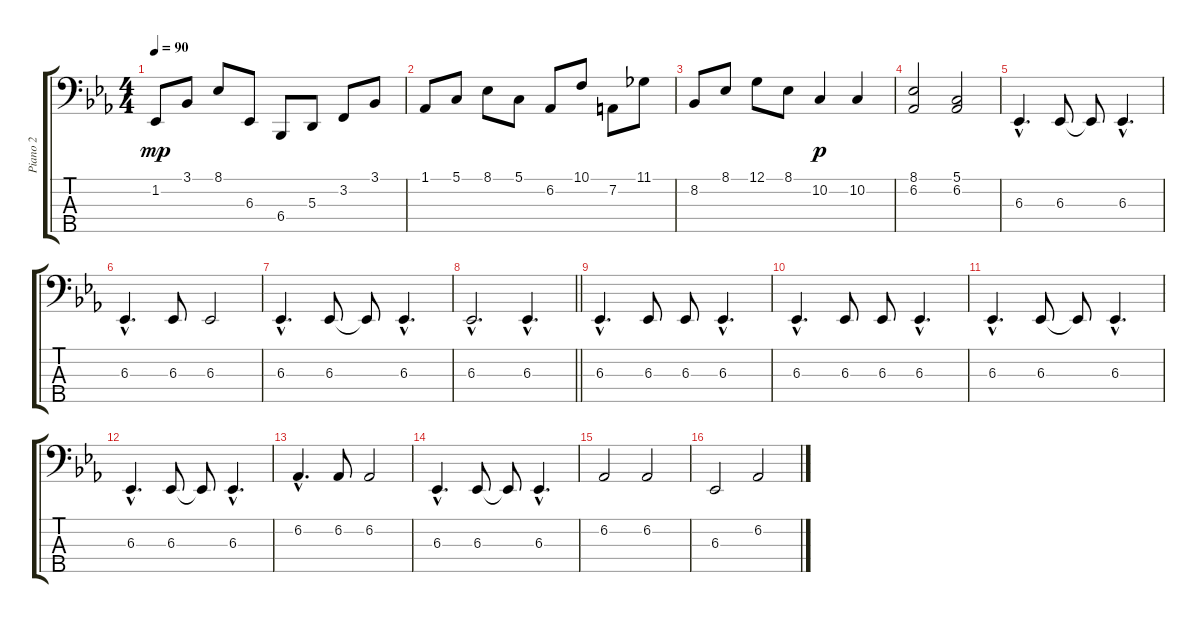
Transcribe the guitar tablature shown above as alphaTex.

\track ("Piano 2" "Piano 2") {instrument brightacousticpiano}
\staff {score tabs}
\tuning (G2 D2 A1 E1 B0) {hide}
\ts (4 4)
\tempo 90
\clef f4
\ks eb
1.2.8{dy mp instrument brightacousticpiano} 3.1.8 8.1.8 6.3.8 6.4.8 5.3.8 3.2.8 3.1.8 |
1.1.8 5.1.8 8.1.8 5.1.8 6.2.8 10.1.8 7.2.8 11.1.8 |
8.2.8 8.1.8 12.1.8 8.1.8 10.2.4{dy p} 10.2.4 |
(8.1 6.2).2 (5.1 6.2).2 |
6.3{hac}.4{d} 6.3.8 6.3{t}.8 6.3{hac}.4{d} |
6.3{hac}.4{d} 6.3.8 6.3.2 |
6.3{hac}.4{d} 6.3.8 6.3{t}.8 6.3{hac}.4{d} |
\barLineRight lightlight
6.3{hac}.2{d} 6.3{hac}.4{d} |
6.3{hac}.4{d} 6.3.8 6.3.8 6.3{hac}.4{d} |
6.3{hac}.4{d} 6.3.8 6.3.8 6.3{hac}.4{d} |
6.3{hac}.4{d} 6.3.8 6.3{t}.8 6.3{hac}.4{d} |
6.3{hac}.4{d} 6.3.8 6.3{t}.8 6.3{hac}.4{d} |
6.2{hac}.4{d} 6.2.8 6.2.2 |
6.3{hac}.4{d} 6.3.8 6.3{t}.8 6.3{hac}.4{d} |
6.2.2 6.2.2 |
6.3.2 6.2.2
